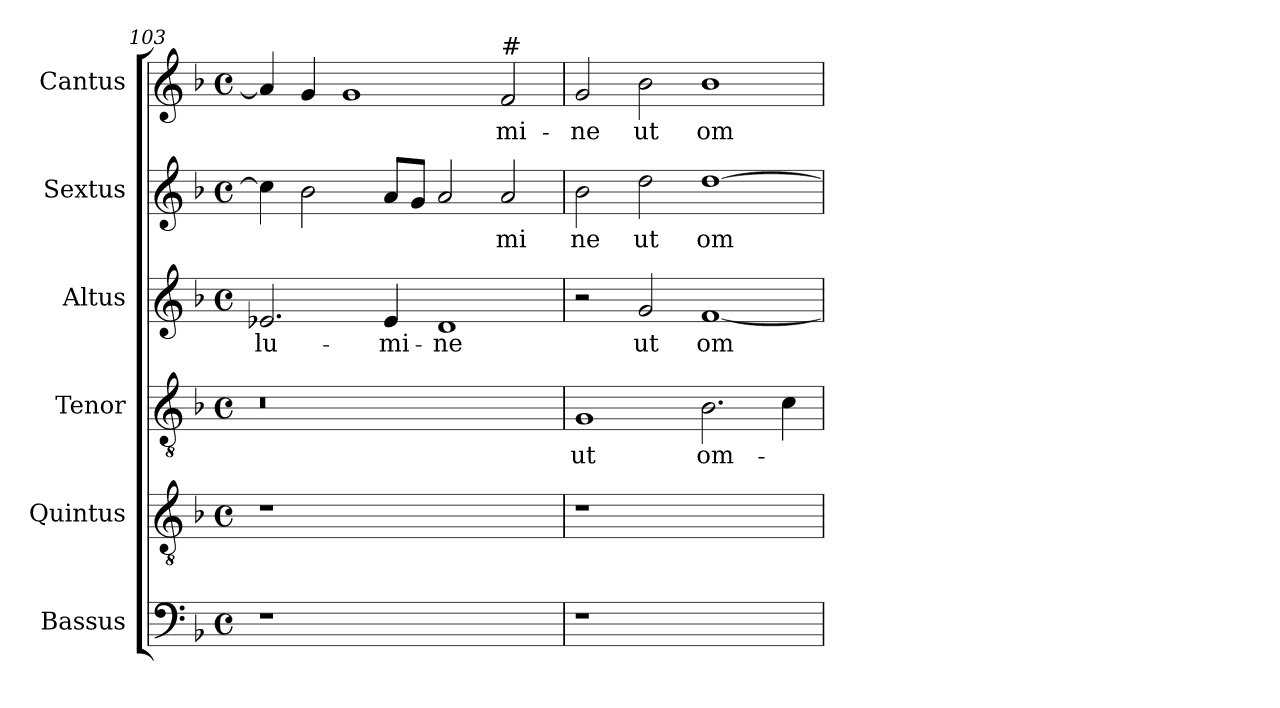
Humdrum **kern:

**kern	**kern	**kern	**text	**kern	**text	**kern	**text	**kern	**text
*part6	*part5	*part4	*part4	*part3	*part3	*part2	*part2	*part1	*part1
*staff6	*staff5	*staff4	*staff4	*staff3	*staff3	*staff2	*staff2	*staff1	*staff1
*I"Bassus	*I"Quintus	*I"Tenor	*	*I"Altus	*	*I"Sextus	*	*I"Cantus	*
*I'Bassus	*I'Quintus	*I'Tenor	*	*I'Altus	*	*I'Sextus	*	*I'Cantus	*
!!LO:LB:g=z
*clefF4	*clefGv2	*clefGv2	*	*clefG2	*	*clefG2	*	*clefG2	*
*k[b-]	*k[b-]	*k[b-]	*	*k[b-]	*	*k[b-]	*	*k[b-]	*
*F:	*F:	*F:	*	*F:	*	*F:	*	*F:	*
*M4/4	*M4/4	*M4/4	*	*M4/4	*	*M4/4	*	*M4/4	*
*met(c)	*met(c)	*met(c)	*	*met(c)	*	*met(c)	*	*met(c)	*
=103	=103	=103	=103	=103	=103	=103	=103	=103	=103
!	!	!	!	!	!LO:LY:b:cj	!	!	!	!
1r	1r	0r	.	2.e-X/	lu-	4cc\]	.	4a/]	.
.	.	.	.	.	.	2b-\	.	4g/	.
.	.	.	.	.	.	.	.	1g	.
!	!	!	!	!	!LO:LY:b:cj	!	!	!	!
.	.	.	.	4e-/	-mi-	8a/L	.	.	.
.	.	.	.	.	.	8g/J	.	.	.
!	!	!	!	!	!LO:LY:b:cj	!	!	!	!
1ryy	1ryy	.	.	1d	-ne	2a/	.	.	.
!	!	!	!	!	!	!	!	!LO:TX:a:t=#	!
!	!	!	!	!	!	!	!LO:LY:b:cj	!	!LO:LY:b:cj
.	.	.	.	.	.	2a/	-mi	2f/	mi-
=104	=104	=104	=104	=104	=104	=104	=104	=104	=104
!	!	!	!LO:LY:b:cj	!	!	!	!LO:LY:b:cj	!	!LO:LY:b:cj
1r	1r	1G	ut	2r	.	2b-\	ne	2g/	-ne
!	!	!	!	!	!LO:LY:b:cj	!	!LO:LY:b:cj	!	!LO:LY:b:cj
.	.	.	.	2g/	ut	2dd\	ut	2b-\	ut
!	!	!	!LO:LY:b	!	!LO:LY:b:cj	!	!LO:LY:b:cj	!	!LO:LY:b:cj
1ryy	1ryy	2.B-\	om-	[<1f	om-	[>1dd	om	1b-	om-
.	.	4c\	.	.	.	.	.	.	.
=	=	=	=	=	=	=	=	=	=
*-	*-	*-	*-	*-	*-	*-	*-	*-	*-
